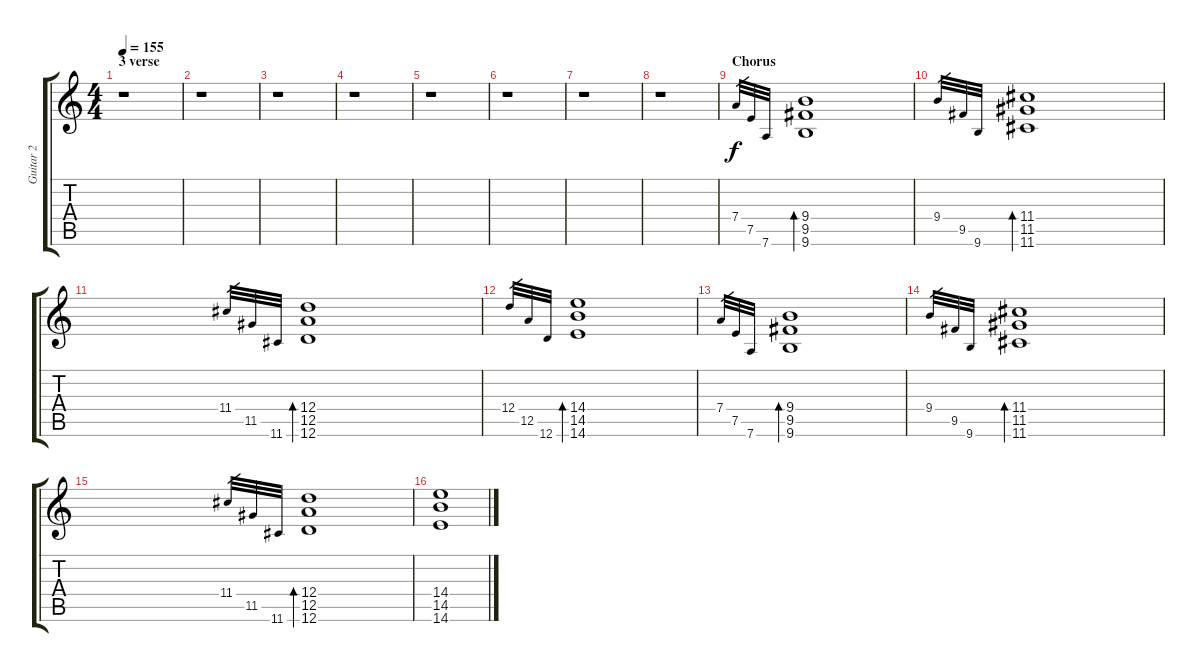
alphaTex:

\track ("Guitar 2" "Guitar 2") {instrument overdrivenguitar}
\staff {score tabs}
\tuning (E4 B3 G3 D3 A2 D2) {hide}
\ts (4 4)
\section ("" "3 verse")
\tempo 155
\clef g2
\ks c
r.1{dy f} |
r.1 |
r.1 |
r.1 |
r.1 |
r.1 |
r.1 |
r.1 |
\section ("" "Chorus")
7.4.32{gr} 7.5.32{gr} 7.6.32{gr} (9.4 9.5 9.6).1{bd 240 balance 14} |
9.4.32{gr} 9.5.32{gr} 9.6.32{gr} (11.4 11.5 11.6).1{bd 240} |
11.4.32{gr} 11.5.32{gr} 11.6.32{gr} (12.4 12.5 12.6).1{bd 240} |
12.4.32{gr} 12.5.32{gr} 12.6.32{gr} (14.4 14.5 14.6).1{bd 240} |
7.4.32{gr} 7.5.32{gr} 7.6.32{gr} (9.4 9.5 9.6).1{bd 240} |
9.4.32{gr} 9.5.32{gr} 9.6.32{gr} (11.4 11.5 11.6).1{bd 240} |
11.4.32{gr} 11.5.32{gr} 11.6.32{gr} (12.4 12.5 12.6).1{bd 240} |
(14.4{ss} 14.5{ss} 14.6{ss}).1
